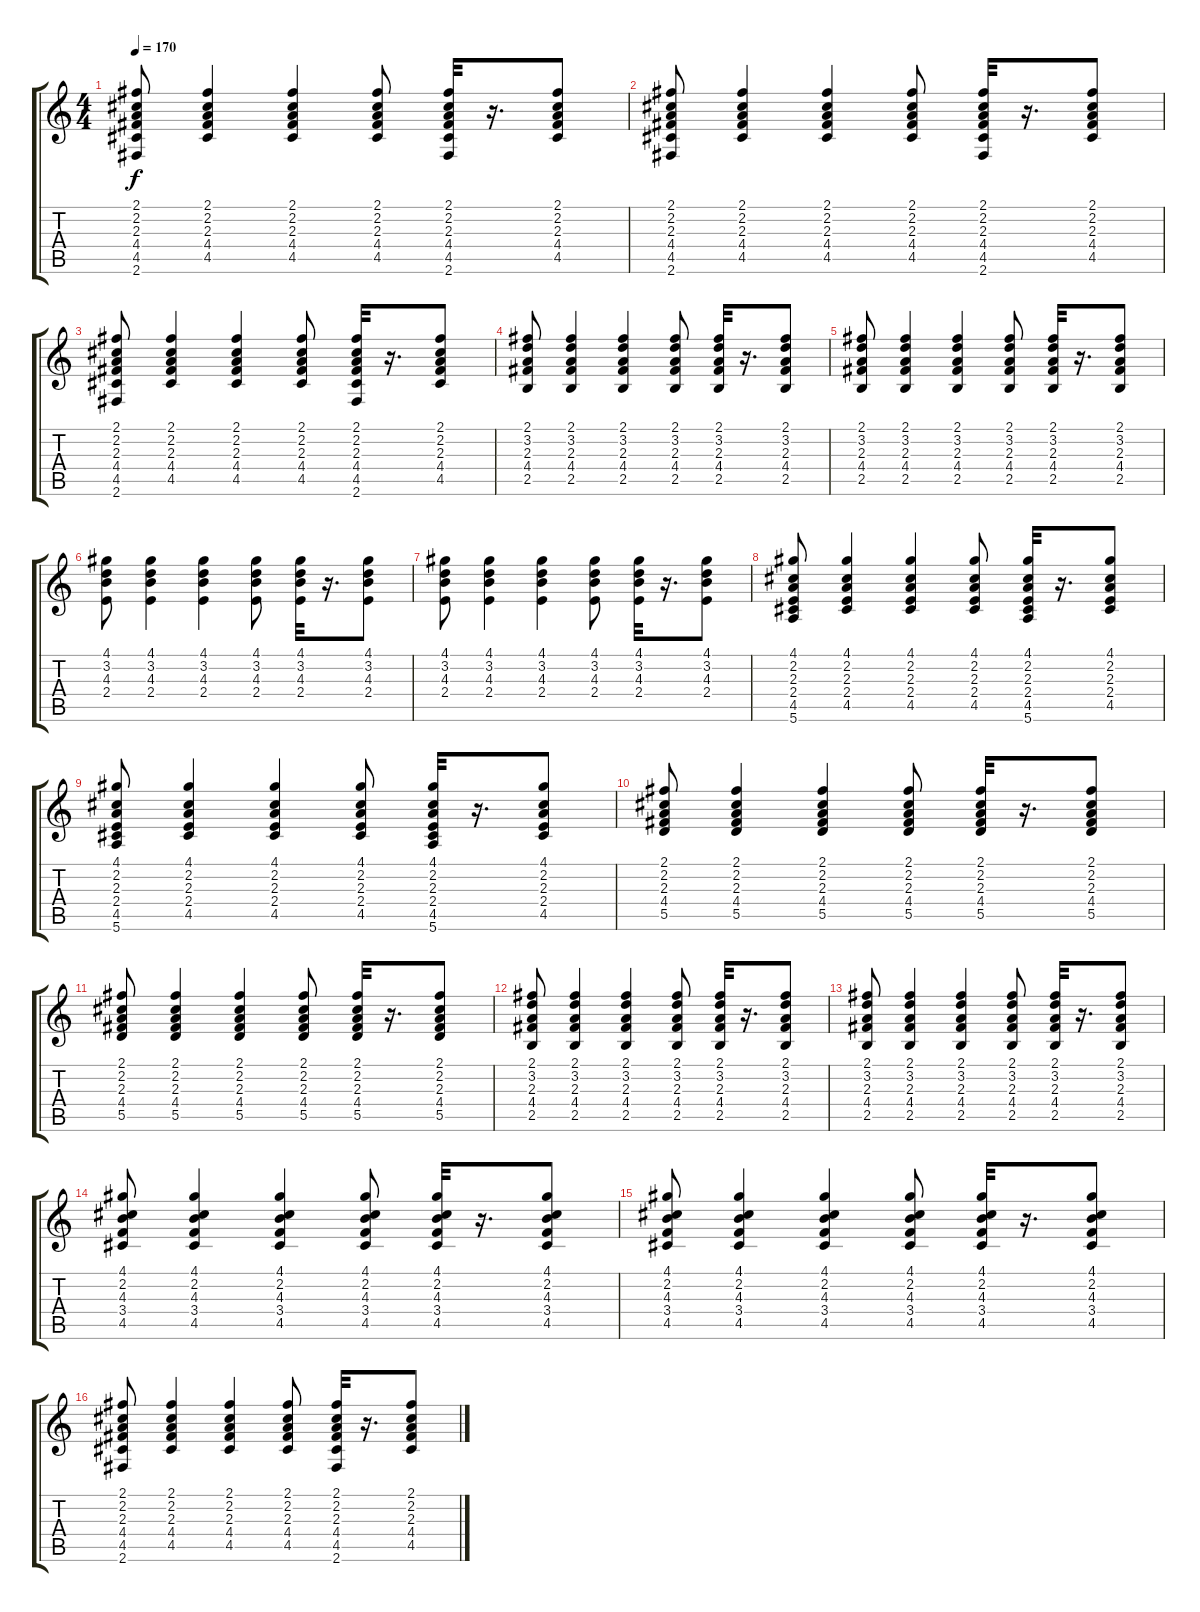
\track "" {instrument acousticguitarnylon}
\staff {score tabs}
\tuning (E4 B3 G3 D3 A2 E2) {hide}
\ts (4 4)
\tempo 170
\clef g2
\ks c
(2.1 2.2 2.3 4.4 4.5 2.6).8{dy f} (2.1 2.2 2.3 4.4 4.5).4 (2.1 2.2 2.3 4.4 4.5).4 (2.1 2.2 2.3 4.4 4.5).8 (2.1 2.2 2.3 4.4 4.5 2.6).32 r.16{d} (2.1 2.2 2.3 4.4 4.5).8 |
(2.1 2.2 2.3 4.4 4.5 2.6).8 (2.1 2.2 2.3 4.4 4.5).4 (2.1 2.2 2.3 4.4 4.5).4 (2.1 2.2 2.3 4.4 4.5).8 (2.1 2.2 2.3 4.4 4.5 2.6).32 r.16{d} (2.1 2.2 2.3 4.4 4.5).8 |
(2.1 2.2 2.3 4.4 4.5 2.6).8 (2.1 2.2 2.3 4.4 4.5).4 (2.1 2.2 2.3 4.4 4.5).4 (2.1 2.2 2.3 4.4 4.5).8 (2.1 2.2 2.3 4.4 4.5 2.6).32 r.16{d} (2.1 2.2 2.3 4.4 4.5).8 |
(2.1 3.2 2.3 4.4 2.5).8 (2.1 3.2 2.3 4.4 2.5).4 (2.1 3.2 2.3 4.4 2.5).4 (2.1 3.2 2.3 4.4 2.5).8 (2.1 3.2 2.3 4.4 2.5).32 r.16{d} (2.1 3.2 2.3 4.4 2.5).8 |
(2.1 3.2 2.3 4.4 2.5).8 (2.1 3.2 2.3 4.4 2.5).4 (2.1 3.2 2.3 4.4 2.5).4 (2.1 3.2 2.3 4.4 2.5).8 (2.1 3.2 2.3 4.4 2.5).32 r.16{d} (2.1 3.2 2.3 4.4 2.5).8 |
(4.1 3.2 4.3 2.4).8 (4.1 3.2 4.3 2.4).4 (4.1 3.2 4.3 2.4).4 (4.1 3.2 4.3 2.4).8 (4.1 3.2 4.3 2.4).32 r.16{d} (4.1 3.2 4.3 2.4).8 |
(4.1 3.2 4.3 2.4).8 (4.1 3.2 4.3 2.4).4 (4.1 3.2 4.3 2.4).4 (4.1 3.2 4.3 2.4).8 (4.1 3.2 4.3 2.4).32 r.16{d} (4.1 3.2 4.3 2.4).8 |
(4.1 2.2 2.3 2.4 4.5 5.6).8 (4.1 2.2 2.3 2.4 4.5).4 (4.1 2.2 2.3 2.4 4.5).4 (4.1 2.2 2.3 2.4 4.5).8 (4.1 2.2 2.3 2.4 4.5 5.6).32 r.16{d} (4.1 2.2 2.3 2.4 4.5).8 |
(4.1 2.2 2.3 2.4 4.5 5.6).8 (4.1 2.2 2.3 2.4 4.5).4 (4.1 2.2 2.3 2.4 4.5).4 (4.1 2.2 2.3 2.4 4.5).8 (4.1 2.2 2.3 2.4 4.5 5.6).32 r.16{d} (4.1 2.2 2.3 2.4 4.5).8 |
(2.1 2.2 2.3 4.4 5.5).8 (2.1 2.2 2.3 4.4 5.5).4 (2.1 2.2 2.3 4.4 5.5).4 (2.1 2.2 2.3 4.4 5.5).8 (2.1 2.2 2.3 4.4 5.5).32 r.16{d} (2.1 2.2 2.3 4.4 5.5).8 |
(2.1 2.2 2.3 4.4 5.5).8 (2.1 2.2 2.3 4.4 5.5).4 (2.1 2.2 2.3 4.4 5.5).4 (2.1 2.2 2.3 4.4 5.5).8 (2.1 2.2 2.3 4.4 5.5).32 r.16{d} (2.1 2.2 2.3 4.4 5.5).8 |
(2.1 3.2 2.3 4.4 2.5).8 (2.1 3.2 2.3 4.4 2.5).4 (2.1 3.2 2.3 4.4 2.5).4 (2.1 3.2 2.3 4.4 2.5).8 (2.1 3.2 2.3 4.4 2.5).32 r.16{d} (2.1 3.2 2.3 4.4 2.5).8 |
(2.1 3.2 2.3 4.4 2.5).8 (2.1 3.2 2.3 4.4 2.5).4 (2.1 3.2 2.3 4.4 2.5).4 (2.1 3.2 2.3 4.4 2.5).8 (2.1 3.2 2.3 4.4 2.5).32 r.16{d} (2.1 3.2 2.3 4.4 2.5).8 |
(4.1 2.2 4.3 3.4 4.5).8 (4.1 2.2 4.3 3.4 4.5).4 (4.1 2.2 4.3 3.4 4.5).4 (4.1 2.2 4.3 3.4 4.5).8 (4.1 2.2 4.3 3.4 4.5).32 r.16{d} (4.1 2.2 4.3 3.4 4.5).8 |
(4.1 2.2 4.3 3.4 4.5).8 (4.1 2.2 4.3 3.4 4.5).4 (4.1 2.2 4.3 3.4 4.5).4 (4.1 2.2 4.3 3.4 4.5).8 (4.1 2.2 4.3 3.4 4.5).32 r.16{d} (4.1 2.2 4.3 3.4 4.5).8 |
(2.1 2.2 2.3 4.4 4.5 2.6).8 (2.1 2.2 2.3 4.4 4.5).4 (2.1 2.2 2.3 4.4 4.5).4 (2.1 2.2 2.3 4.4 4.5).8 (2.1 2.2 2.3 4.4 4.5 2.6).32 r.16{d} (2.1 2.2 2.3 4.4 4.5).8
